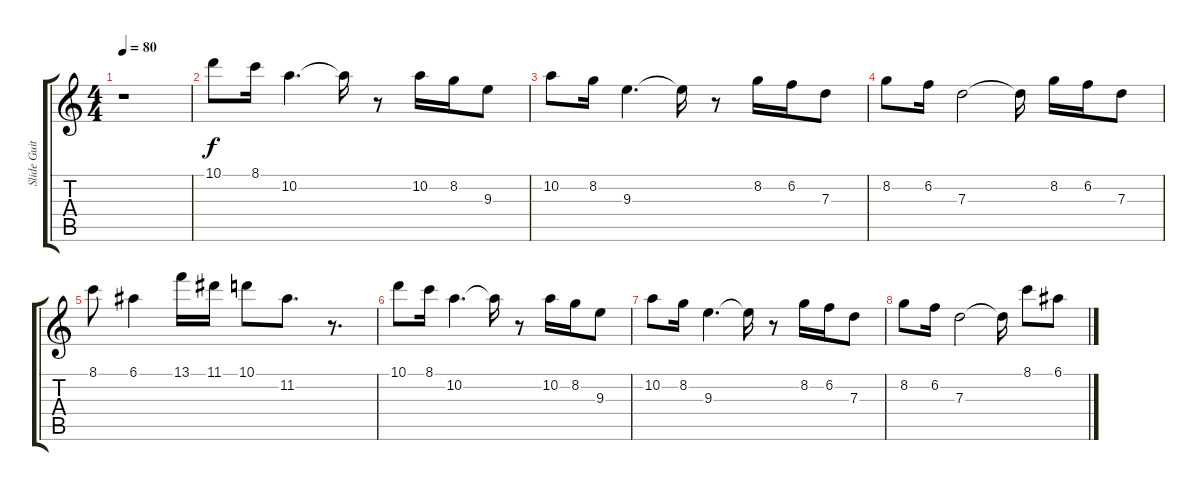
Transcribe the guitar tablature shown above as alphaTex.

\track ("Slide Guitar" "Slide Guit") {instrument electricguitarjazz}
\staff {score tabs}
\tuning (E4 B3 G3 D3 A2 E2) {hide}
\ts (4 4)
\tempo 80
\clef g2
\ks c
r.1{dy f} |
10.1.8 8.1.16{volume 14} 10.2.4{d volume 14} 10.2{t}.16 r.8 10.2.16{volume 12} 8.2.16{volume 12} 9.3.8{volume 12} |
10.2.8{volume 12} 8.2.16{volume 12} 9.3.4{d volume 12} 9.3{t}.16 r.8 8.2.16{volume 10} 6.2.16{volume 10} 7.3.8{volume 10} |
8.2.8{volume 10} 6.2.16{volume 10} 7.3.2{volume 10} 7.3{t}.16 8.2.16{volume 8} 6.2.16{volume 8} 7.3.8{volume 8} |
8.1.8{volume 8} 6.1.4{volume 8} 13.1.16{volume 7} 11.1.16{volume 7} 10.1.8{volume 7} 11.2.8{d volume 7} r.8{d} |
10.1.8{volume 6} 8.1.16{volume 6} 10.2.4{d volume 6} 10.2{t}.16 r.8 10.2.16{volume 4} 8.2.16{volume 4} 9.3.8{volume 4} |
10.2.8{volume 4} 8.2.16{volume 4} 9.3.4{d volume 4} 9.3{t}.16 r.8 8.2.16{volume 2} 6.2.16{volume 2} 7.3.8{volume 2} |
8.2.8{volume 2} 6.2.16{volume 2} 7.3.2{volume 2} 7.3{t}.16 8.1.8{volume 0} 6.1.8{volume 0}
